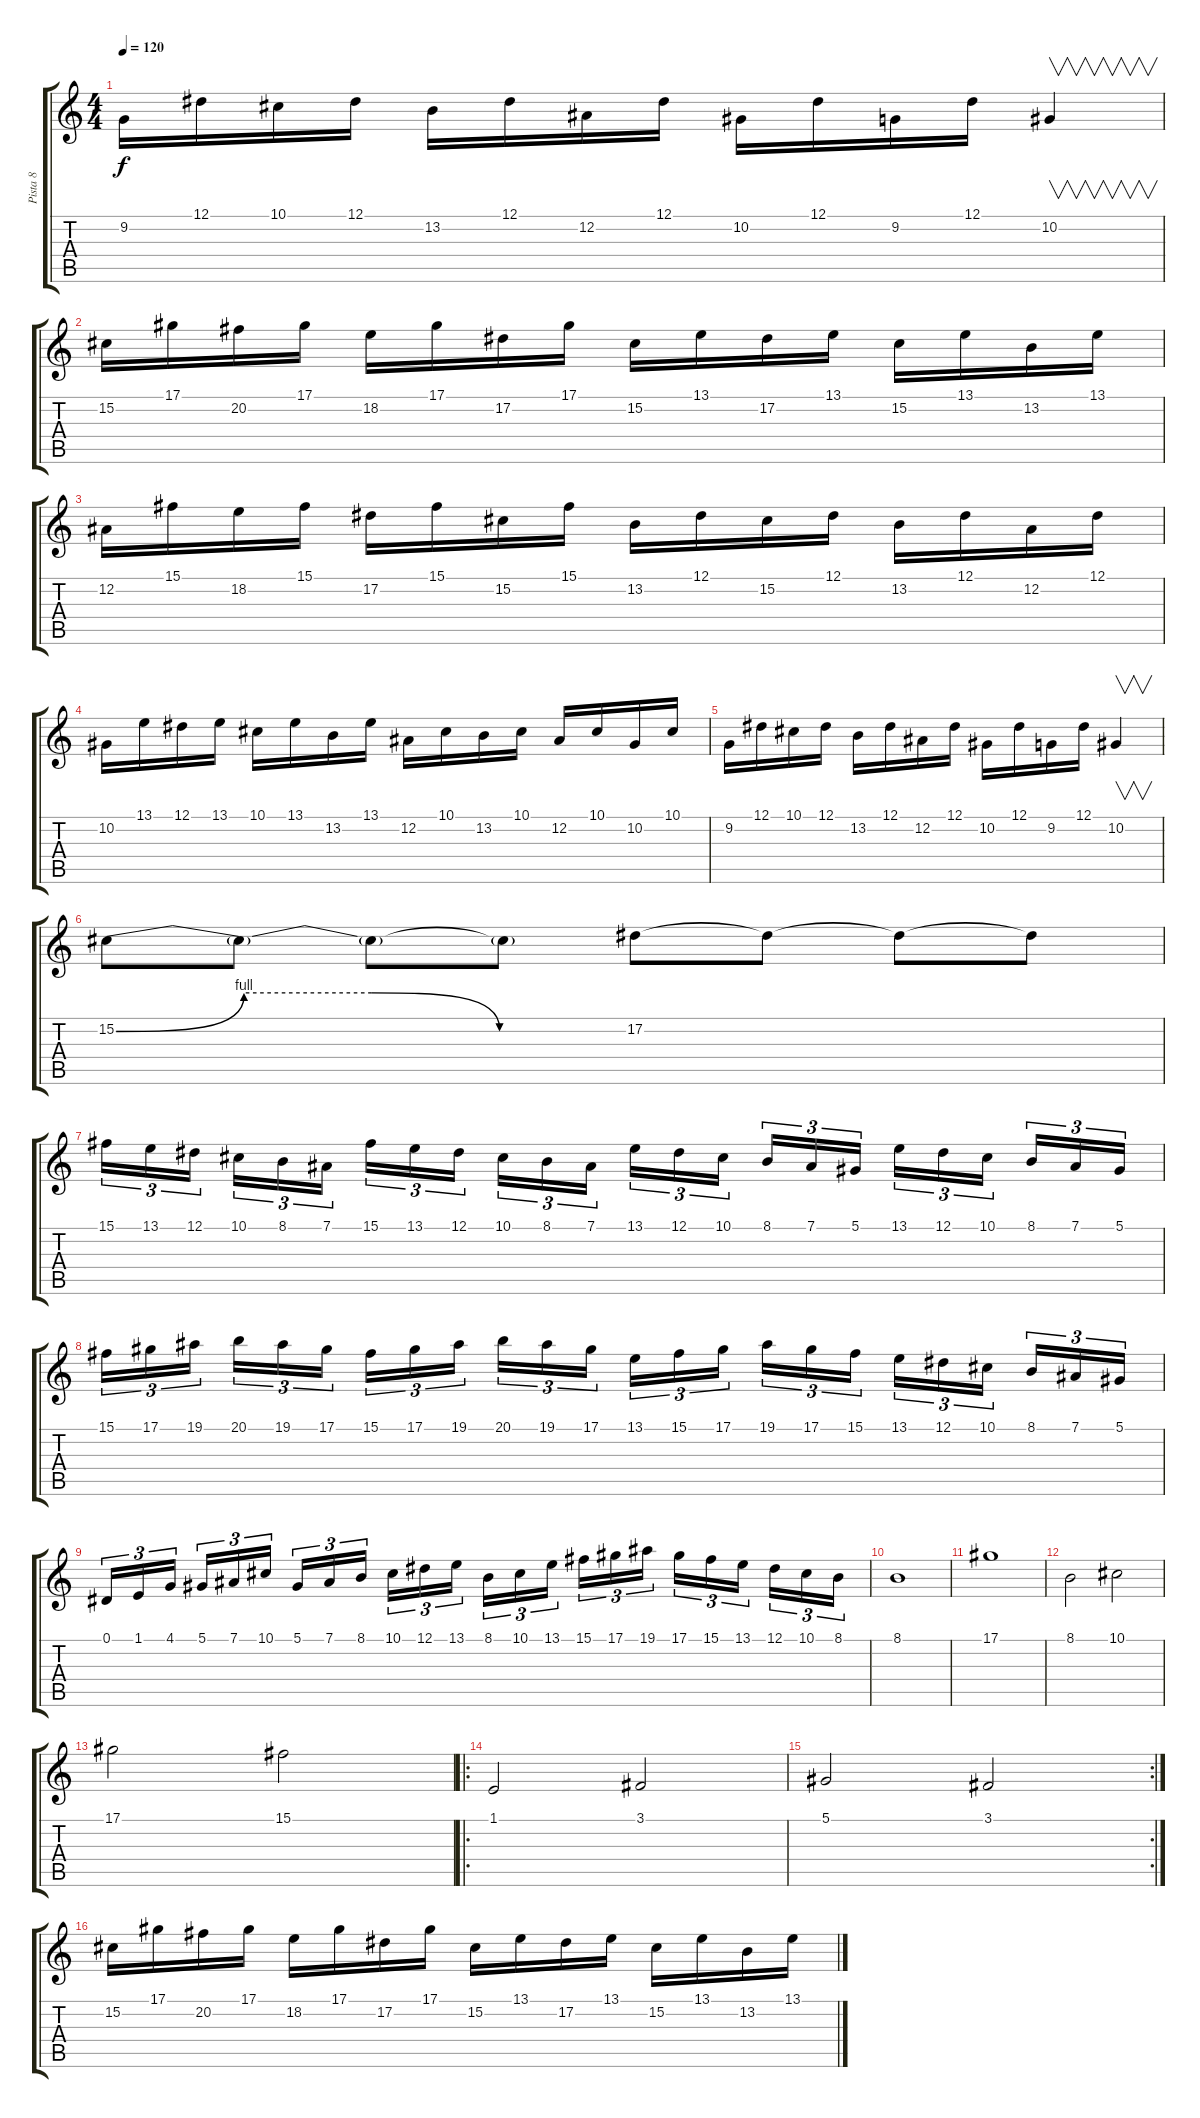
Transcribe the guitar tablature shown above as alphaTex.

\track ("Pista 8" "Pista 8") {instrument stringensemble1}
\staff {score tabs}
\tuning (Eb4 Bb3 Gb3 Db3 Ab2 Eb2) {hide}
\ts (4 4)
\tempo 120
\clef g2
\ks c
9.2.16{dy f} 12.1.16 10.1.16 12.1.16 13.2.16 12.1.16 12.2.16 12.1.16 10.2.16 12.1.16 9.2.16 12.1.16 10.2.4{v} |
15.2.16 17.1.16 20.2.16 17.1.16 18.2.16 17.1.16 17.2.16 17.1.16 15.2.16 13.1.16 17.2.16 13.1.16 15.2.16 13.1.16 13.2.16 13.1.16 |
12.2.16 15.1.16 18.2.16 15.1.16 17.2.16 15.1.16 15.2.16 15.1.16 13.2.16 12.1.16 15.2.16 12.1.16 13.2.16 12.1.16 12.2.16 12.1.16 |
10.2.16 13.1.16 12.1.16 13.1.16 10.1.16 13.1.16 13.2.16 13.1.16 12.2.16 10.1.16 13.2.16 10.1.16 12.2.16 10.1.16 10.2.16 10.1.16 |
9.2.16 12.1.16 10.1.16 12.1.16 13.2.16 12.1.16 12.2.16 12.1.16 10.2.16 12.1.16 9.2.16 12.1.16 10.2.4{v} |
15.2{be (custom 0 0 15 4 30 4 45 0 60 0)}.8 15.2{t}.8 15.2{t}.8 15.2{t}.8 17.2.8 17.2{t}.8 17.2{t}.8 17.2{t}.8 |
15.1.16{tu (3 2)} 13.1.16{tu (3 2)} 12.1.16{tu (3 2)} 10.1.16{tu (3 2)} 8.1.16{tu (3 2)} 7.1.16{tu (3 2)} 15.1.16{tu (3 2)} 13.1.16{tu (3 2)} 12.1.16{tu (3 2)} 10.1.16{tu (3 2)} 8.1.16{tu (3 2)} 7.1.16{tu (3 2)} 13.1.16{tu (3 2)} 12.1.16{tu (3 2)} 10.1.16{tu (3 2)} 8.1.16{tu (3 2)} 7.1.16{tu (3 2)} 5.1.16{tu (3 2)} 13.1.16{tu (3 2)} 12.1.16{tu (3 2)} 10.1.16{tu (3 2)} 8.1.16{tu (3 2)} 7.1.16{tu (3 2)} 5.1.16{tu (3 2)} |
15.1.16{tu (3 2)} 17.1.16{tu (3 2)} 19.1.16{tu (3 2)} 20.1.16{tu (3 2)} 19.1.16{tu (3 2)} 17.1.16{tu (3 2)} 15.1.16{tu (3 2)} 17.1.16{tu (3 2)} 19.1.16{tu (3 2)} 20.1.16{tu (3 2)} 19.1.16{tu (3 2)} 17.1.16{tu (3 2)} 13.1.16{tu (3 2)} 15.1.16{tu (3 2)} 17.1.16{tu (3 2)} 19.1.16{tu (3 2)} 17.1.16{tu (3 2)} 15.1.16{tu (3 2)} 13.1.16{tu (3 2)} 12.1.16{tu (3 2)} 10.1.16{tu (3 2)} 8.1.16{tu (3 2)} 7.1.16{tu (3 2)} 5.1.16{tu (3 2)} |
0.1.16{tu (3 2)} 1.1.16{tu (3 2)} 4.1.16{tu (3 2)} 5.1.16{tu (3 2)} 7.1.16{tu (3 2)} 10.1.16{tu (3 2)} 5.1.16{tu (3 2)} 7.1.16{tu (3 2)} 8.1.16{tu (3 2)} 10.1.16{tu (3 2)} 12.1.16{tu (3 2)} 13.1.16{tu (3 2)} 8.1.16{tu (3 2)} 10.1.16{tu (3 2)} 13.1.16{tu (3 2)} 15.1.16{tu (3 2)} 17.1.16{tu (3 2)} 19.1.16{tu (3 2)} 17.1.16{tu (3 2)} 15.1.16{tu (3 2)} 13.1.16{tu (3 2)} 12.1.16{tu (3 2)} 10.1.16{tu (3 2)} 8.1.16{tu (3 2)} |
8.1.1 |
17.1.1 |
8.1.2 10.1.2 |
17.1.2 15.1.2 |
\ro
1.1.2 3.1.2 |
\rc 2
5.1.2 3.1.2 |
15.2.16 17.1.16 20.2.16 17.1.16 18.2.16 17.1.16 17.2.16 17.1.16 15.2.16 13.1.16 17.2.16 13.1.16 15.2.16 13.1.16 13.2.16 13.1.16
